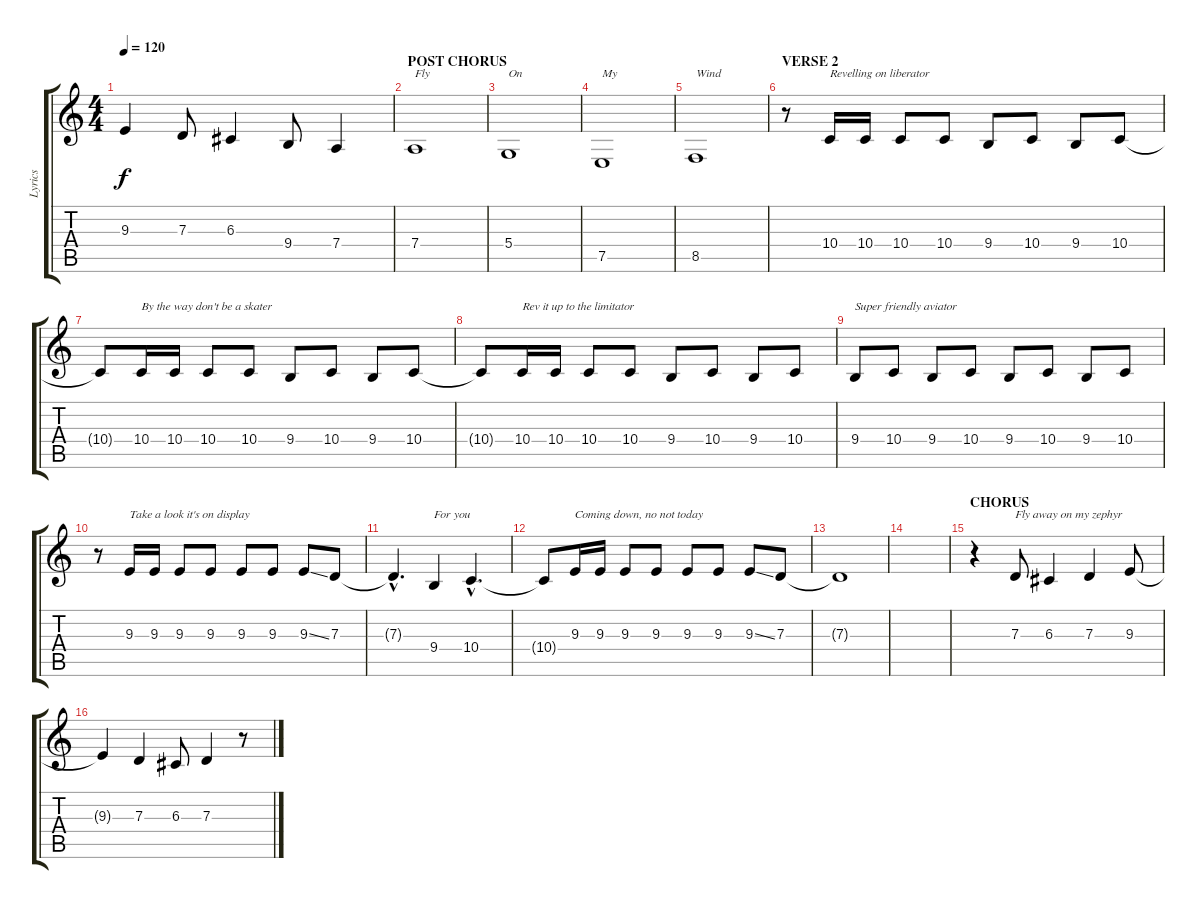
\track ("Lyrics" "Lyrics") {instrument tenorsax}
\staff {score tabs}
\tuning (E4 B3 G3 D3 A2 E2) {hide}
\ts (4 4)
\tempo 120
\clef g2
\ks c
9.3{t}.4{dy f} 7.3.8 6.3.4 9.4.8 7.4.4 |
\section ("" "POST CHORUS")
7.4.1{txt "Fly"} |
5.4.1{txt "On"} |
7.5.1{txt "My"} |
8.5.1{txt "Wind"} |
\section ("" "VERSE 2")
r.8 10.4.16{txt "Revelling on liberator"} 10.4.16 10.4.8 10.4.8 9.4.8 10.4.8 9.4.8 10.4.8 |
10.4{t}.8 10.4.16{txt "By the way don't be a skater"} 10.4.16 10.4.8 10.4.8 9.4.8 10.4.8 9.4.8 10.4.8 |
10.4{t}.8 10.4.16{txt "Rev it up to the limitator"} 10.4.16 10.4.8 10.4.8 9.4.8 10.4.8 9.4.8 10.4.8 |
9.4.8{txt "Super friendly aviator"} 10.4.8 9.4.8 10.4.8 9.4.8 10.4.8 9.4.8 10.4.8 |
r.8 9.3.16{txt "Take a look it's on display"} 9.3.16 9.3.8 9.3.8 9.3.8 9.3.8 9.3{ss}.8 7.3.8 |
7.3{hac t}.4{d} 9.4.4{txt "For you"} 10.4{hac}.4{d} |
10.4{t}.8 9.3.16{txt "Coming down, no not today"} 9.3.16 9.3.8 9.3.8 9.3.8 9.3.8 9.3{ss}.8 7.3.8 |
7.3{t}.1 |
|
\section ("" "CHORUS")
r.4 7.3.8{txt "Fly away on my zephyr"} 6.3.4 7.3.4 9.3.8 |
9.3{t}.4 7.3.4 6.3.8 7.3.4 r.8
